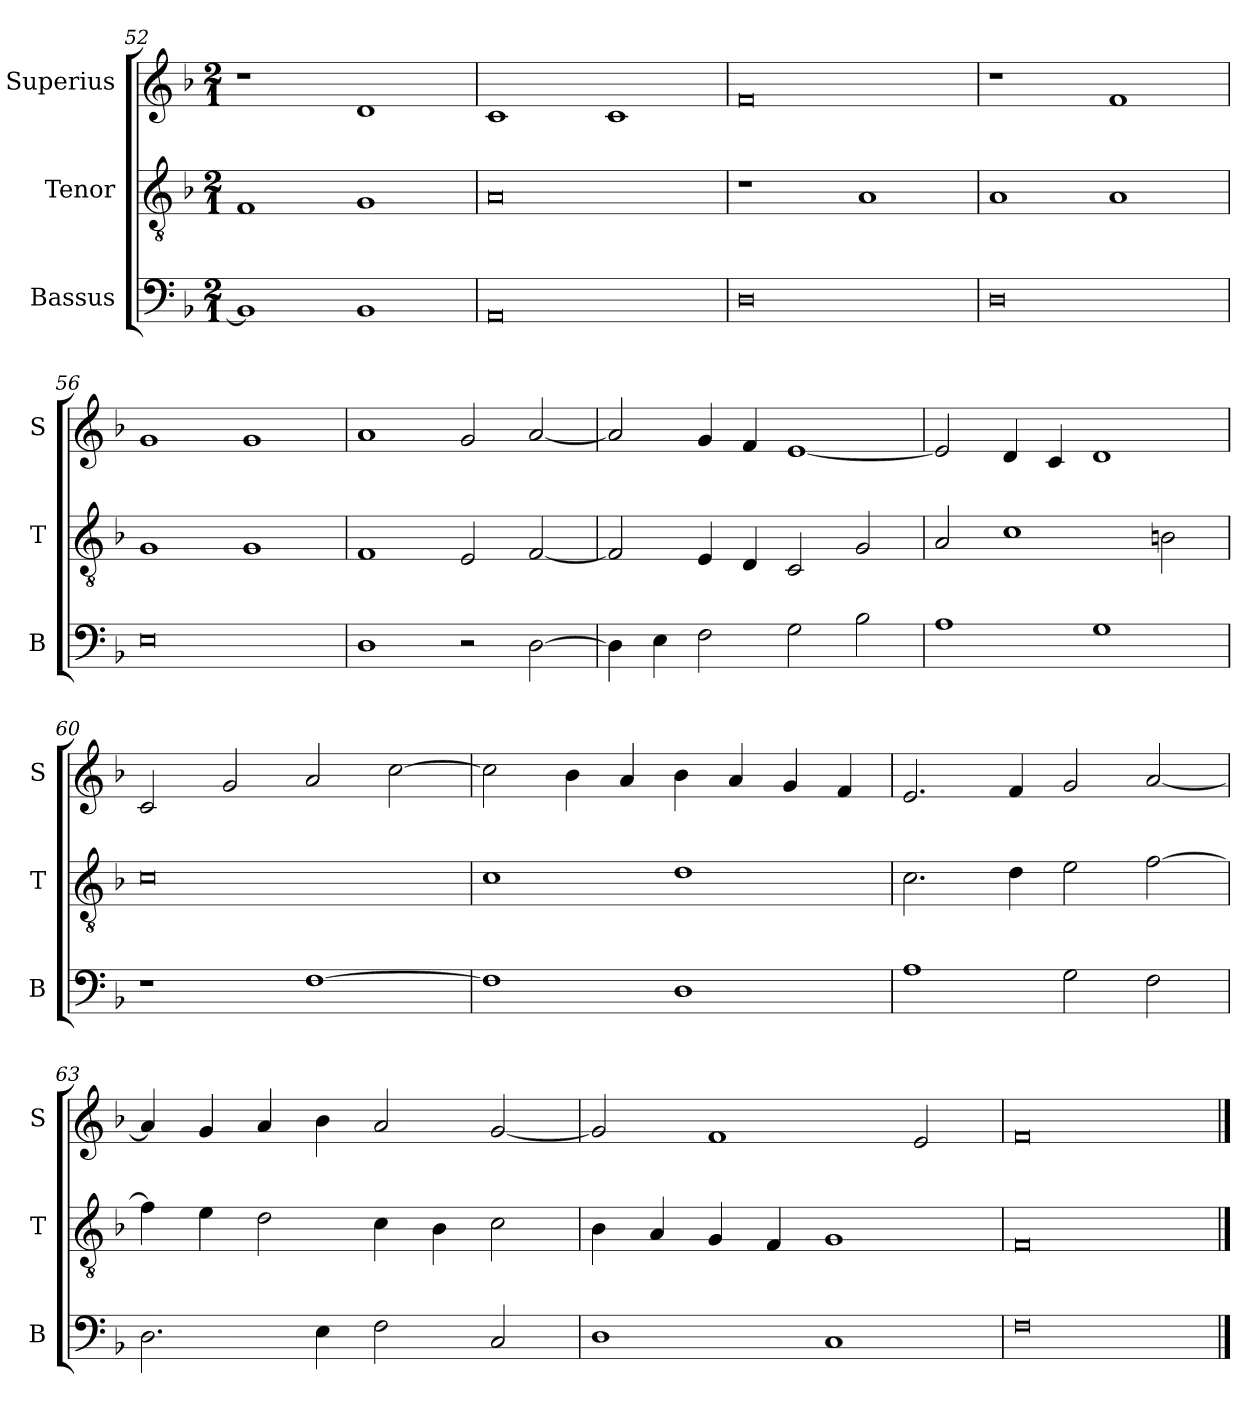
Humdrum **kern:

**kern	**kern	**kern
*part3	*part2	*part1
*staff3	*staff2	*staff1
*I"Bassus	*I"Tenor	*I"Superius
*I'B	*I'T	*I'S
*clefF4	*clefGv2	*clefG2
*k[b-]	*k[b-]	*k[b-]
*M2/1	*M2/1	*M2/1
=52	=52	=52
1BB-]	1F	1r
1BB-	1G	1d
=53	=53	=53
0AA	0A	1c
.	.	1c
=54	=54	=54
0D	1r	0f
.	1A	.
=55	=55	=55
0D	1A	1r
.	1A	1f
=56	=56	=56
0E	1G	1g
.	1G	1g
=57	=57	=57
1D	1F	1a
2r	2E/	2g/
[2D\	[2F/	[2a/
=58	=58	=58
4D\]	2F/]	2a/]
4E\	.	.
2F\	4E/	4g/
.	4D/	4f/
2G\	2C/	[1e
2B-\	2G/	.
=59	=59	=59
1A	2A/	2e/]
.	1c	4d/
.	.	4c/
1G	.	1d
.	2Bn\	.
=60	=60	=60
1r	0c	2c/
.	.	2g/
[1F	.	2a/
.	.	[2cc\
=61	=61	=61
1F]	1c	2cc\]
.	.	4b-\
.	.	4a/
1D	1d	4b-\
.	.	4a/
.	.	4g/
.	.	4f/
=62	=62	=62
1A	2.c\	2.e/
.	4d\	4f/
2G\	2e\	2g/
2F\	[2f\	[2a/
=63	=63	=63
2.D\	4f\]	4a/]
.	4e\	4g/
.	2d\	4a/
4E\	.	4b-\
2F\	4c\	2a/
.	4B-\	.
2C/	2c\	[2g/
=64	=64	=64
1D	4B-\	2g/]
.	4A/	.
.	4G/	1f
.	4F/	.
1C	1G	.
.	.	2e/
=65	=65	=65
0F	0F	0f
==	==	==
*-	*-	*-
